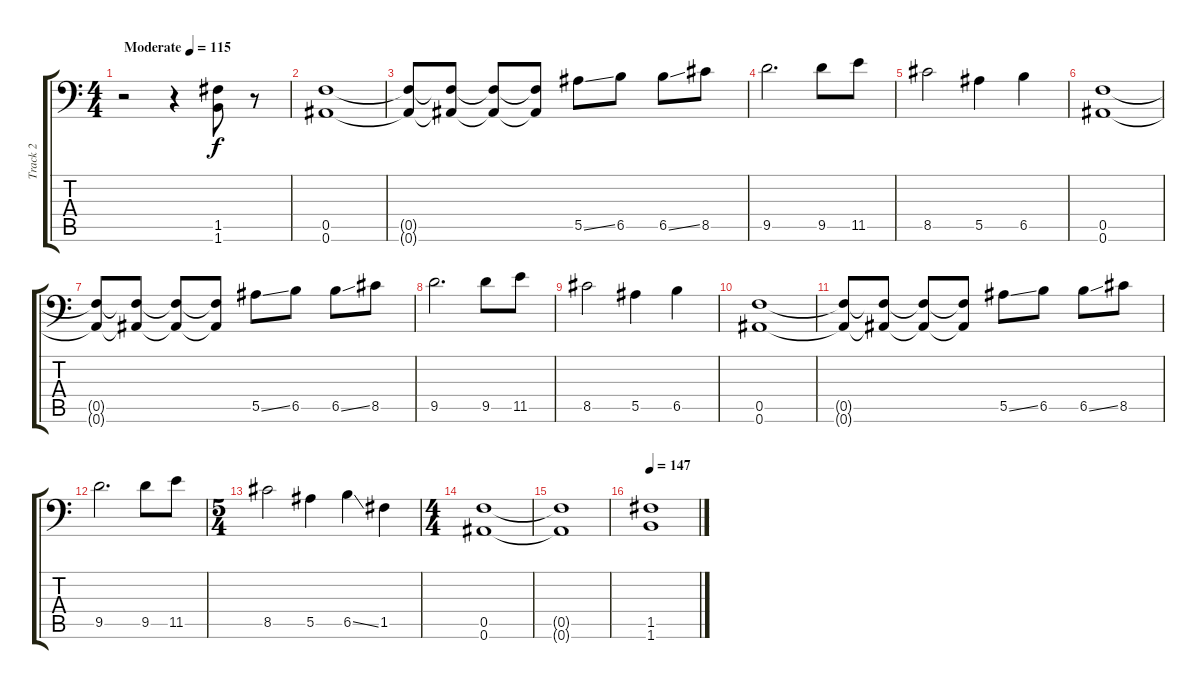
\track ("Track 2" "Track 2") {instrument distortionguitar bank 255}
\staff {score tabs}
\tuning (C4 G3 Eb3 Bb2 F2 Bb1) {hide}
\ts (4 4)
\tempo (115 "Moderate")
\clef f4
\ks c
r.2{dy f instrument distortionguitar} r.4 (1.5 1.6).8 r.8 |
(0.5 0.6).1 |
(0.5{t} 0.6{t}).8 (0.5{t} 0.6{t}).8 (0.5{t} 0.6{t}).8 (0.5{t} 0.6{t}).8 5.5{ss}.8 6.5.8 6.5{ss}.8 8.5.8 |
9.5.2{d} 9.5.8 11.5.8 |
8.5.2 5.5.4 6.5.4 |
(0.5 0.6).1 |
(0.5{t} 0.6{t}).8 (0.5{t} 0.6{t}).8 (0.5{t} 0.6{t}).8 (0.5{t} 0.6{t}).8 5.5{ss}.8 6.5.8 6.5{ss}.8 8.5.8 |
9.5.2{d} 9.5.8 11.5.8 |
8.5.2 5.5.4 6.5.4 |
(0.5 0.6).1 |
(0.5{t} 0.6{t}).8 (0.5{t} 0.6{t}).8 (0.5{t} 0.6{t}).8 (0.5{t} 0.6{t}).8 5.5{ss}.8 6.5.8 6.5{ss}.8 8.5.8 |
9.5.2{d} 9.5.8 11.5.8 |
\ts (5 4)
8.5.2 5.5.4 6.5{ss}.4 1.5.4 |
\ts (4 4)
(0.5 0.6).1 |
(0.5{t} 0.6{t}).1 |
\tempo 147
(1.5 1.6).1
